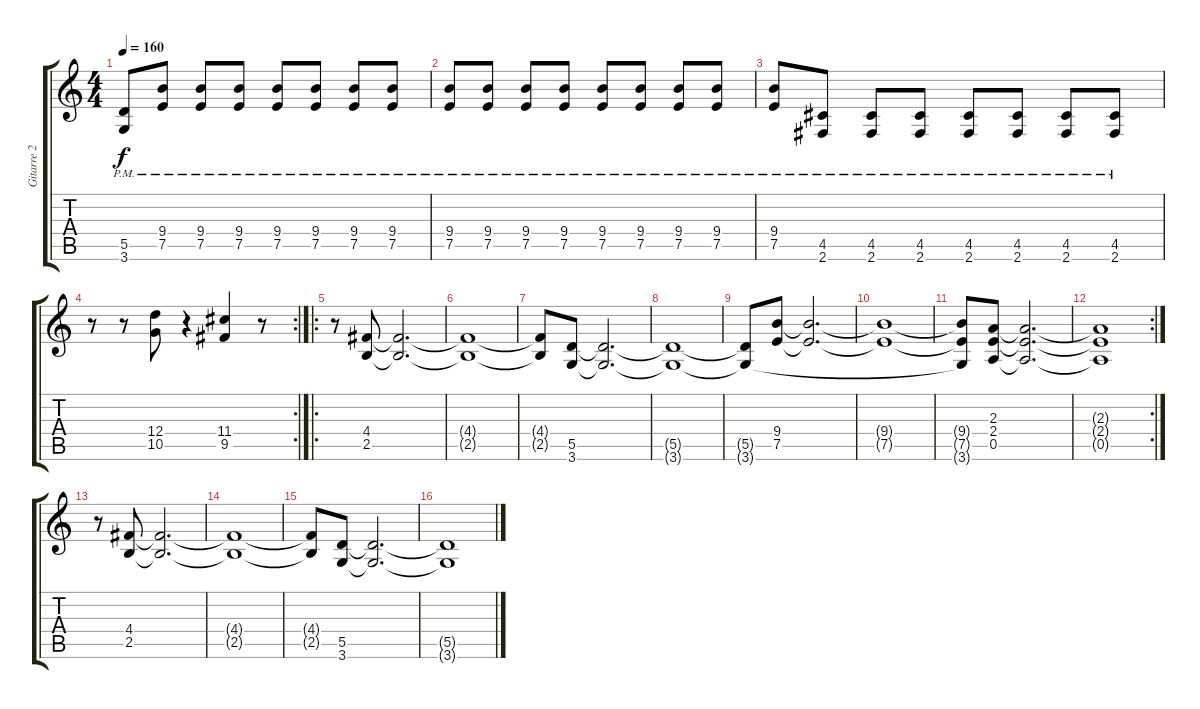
\track ("Gitarre 2" "Gitarre 2") {instrument distortionguitar}
\staff {score tabs}
\tuning (E4 B3 G3 D3 A2 E2) {hide}
\ts (4 4)
\tempo 160
\clef g2
\ks c
(5.5{pm} 3.6).8{dy f} (9.4{pm} 7.5{pm}).8 (9.4{pm} 7.5{pm}).8 (9.4{pm} 7.5{pm}).8 (9.4{pm} 7.5{pm}).8 (9.4{pm} 7.5{pm}).8 (9.4{pm} 7.5{pm}).8 (9.4{pm} 7.5{pm}).8 |
(9.4{pm} 7.5{pm}).8 (9.4{pm} 7.5{pm}).8 (9.4{pm} 7.5{pm}).8 (9.4{pm} 7.5{pm}).8 (9.4{pm} 7.5{pm}).8 (9.4{pm} 7.5{pm}).8 (9.4{pm} 7.5{pm}).8 (9.4{pm} 7.5{pm}).8 |
(9.4 7.5{pm}).8 (4.5{pm} 2.6{pm}).8 (4.5{pm} 2.6{pm}).8 (4.5{pm} 2.6{pm}).8 (4.5{pm} 2.6{pm}).8 (4.5{pm} 2.6{pm}).8 (4.5{pm} 2.6{pm}).8 (4.5{pm} 2.6{pm}).8 |
\rc 2
r.8 r.8 (12.4 10.5).8 r.4 (11.4 9.5).4 r.8 |
\ro
r.8 (4.4 2.5).8 (4.4{t} 2.5{t}).2{d} |
(4.4{t} 2.5{t}).1 |
(4.4{t} 2.5{t}).8 (5.5 3.6).8 (5.5{t} 3.6{t}).2{d} |
(5.5{t} 3.6{t}).1 |
(5.5{t} 3.6{t}).8 (9.4 7.5).8 (9.4{t} 7.5{t}).2{d} |
(9.4{t} 7.5{t}).1 |
(9.4{t} 7.5{t} 3.6{t}).8 (2.3 2.4 0.5).8 (2.3{t} 2.4{t} 0.5{t}).2{d} |
\rc 2
(2.3{t} 2.4{t} 0.5{t}).1 |
r.8 (4.4 2.5).8 (4.4{t} 2.5{t}).2{d} |
(4.4{t} 2.5{t}).1 |
(4.4{t} 2.5{t}).8 (5.5 3.6).8 (5.5{t} 3.6{t}).2{d} |
(5.5{t} 3.6{t}).1
